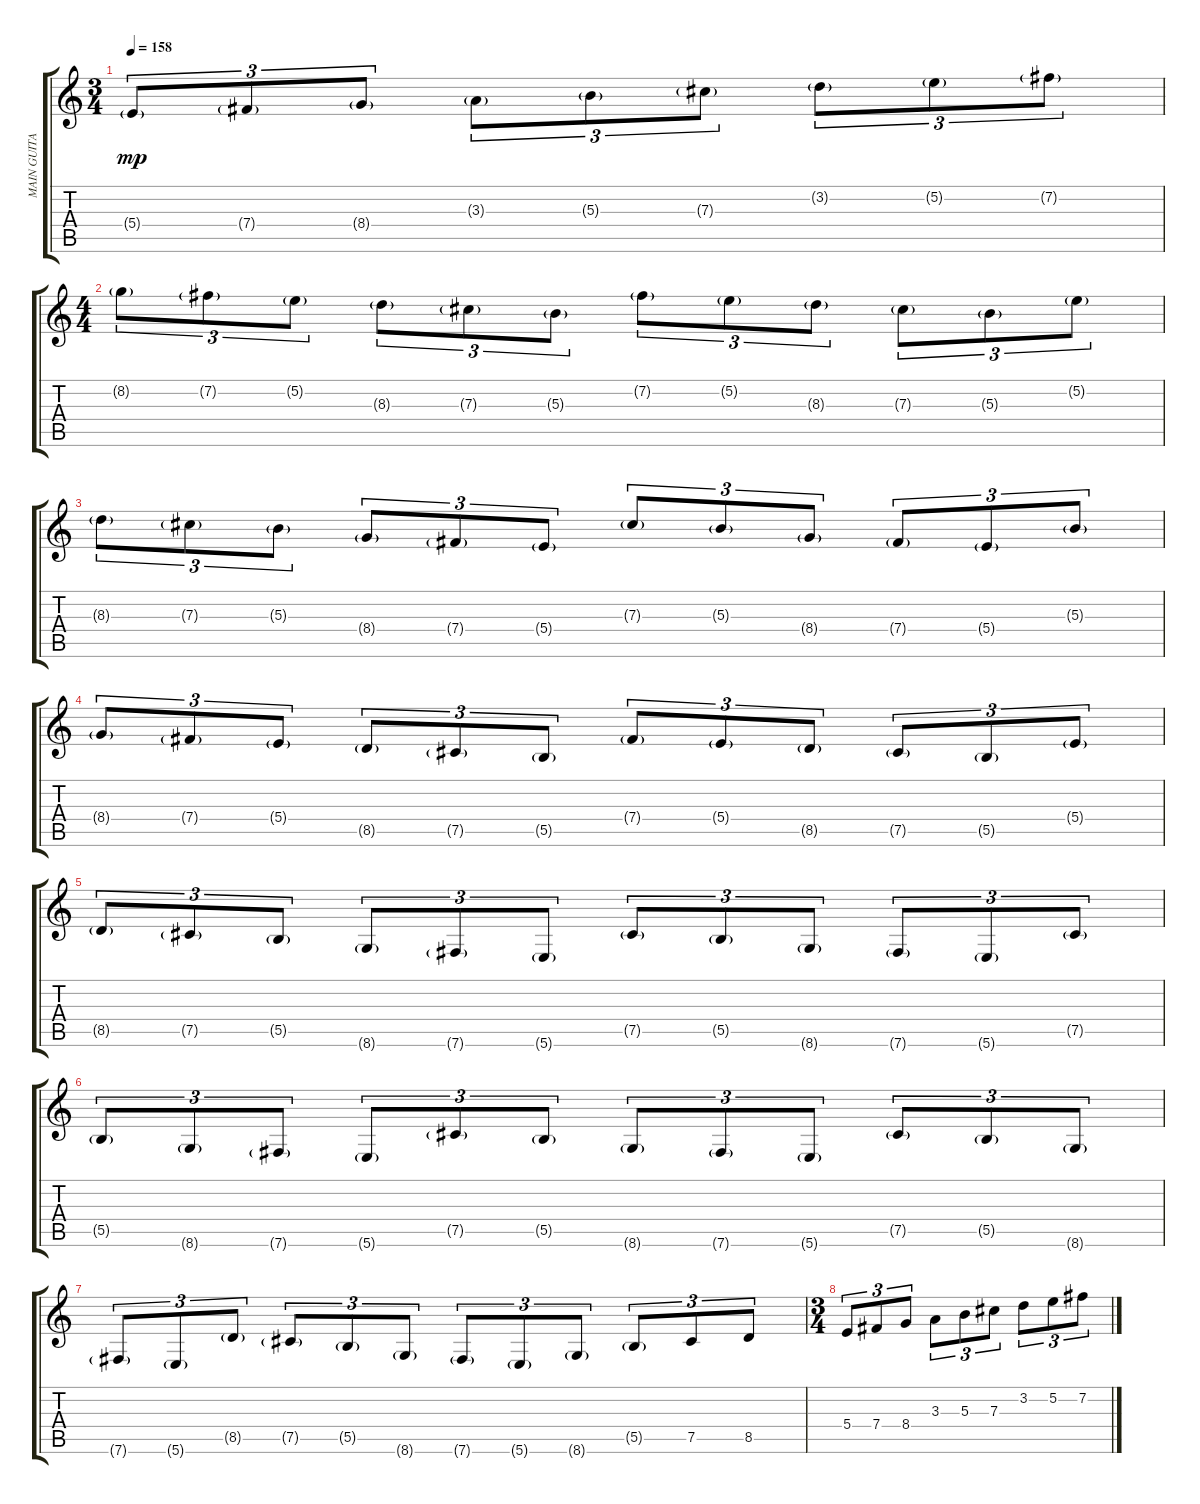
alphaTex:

\track ("MAIN GUITAR" "MAIN GUITA") {instrument distortionguitar}
\staff {score tabs}
\tuning (Eb4 B3 Gb3 B2 Gb2 B1) {hide}
\ts (3 4)
\tempo 158
\clef g2
\ks c
5.4{g}.8{tu (3 2) dy mp} 7.4{g}.8{tu (3 2)} 8.4{g}.8{tu (3 2)} 3.3{g}.8{tu (3 2)} 5.3{g}.8{tu (3 2)} 7.3{g}.8{tu (3 2)} 3.2{g}.8{tu (3 2)} 5.2{g}.8{tu (3 2)} 7.2{g}.8{tu (3 2)} |
\ts (4 4)
8.2{g}.8{tu (3 2)} 7.2{g}.8{tu (3 2)} 5.2{g}.8{tu (3 2)} 8.3{g}.8{tu (3 2)} 7.3{g}.8{tu (3 2)} 5.3{g}.8{tu (3 2)} 7.2{g}.8{tu (3 2)} 5.2{g}.8{tu (3 2)} 8.3{g}.8{tu (3 2)} 7.3{g}.8{tu (3 2)} 5.3{g}.8{tu (3 2)} 5.2{g}.8{tu (3 2)} |
8.3{g}.8{tu (3 2)} 7.3{g}.8{tu (3 2)} 5.3{g}.8{tu (3 2)} 8.4{g}.8{tu (3 2)} 7.4{g}.8{tu (3 2)} 5.4{g}.8{tu (3 2)} 7.3{g}.8{tu (3 2)} 5.3{g}.8{tu (3 2)} 8.4{g}.8{tu (3 2)} 7.4{g}.8{tu (3 2)} 5.4{g}.8{tu (3 2)} 5.3{g}.8{tu (3 2)} |
8.4{g}.8{tu (3 2)} 7.4{g}.8{tu (3 2)} 5.4{g}.8{tu (3 2)} 8.5{g}.8{tu (3 2)} 7.5{g}.8{tu (3 2)} 5.5{g}.8{tu (3 2)} 7.4{g}.8{tu (3 2)} 5.4{g}.8{tu (3 2)} 8.5{g}.8{tu (3 2)} 7.5{g}.8{tu (3 2)} 5.5{g}.8{tu (3 2)} 5.4{g}.8{tu (3 2)} |
8.5{g}.8{tu (3 2)} 7.5{g}.8{tu (3 2)} 5.5{g}.8{tu (3 2)} 8.6{g}.8{tu (3 2)} 7.6{g}.8{tu (3 2)} 5.6{g}.8{tu (3 2)} 7.5{g}.8{tu (3 2)} 5.5{g}.8{tu (3 2)} 8.6{g}.8{tu (3 2)} 7.6{g}.8{tu (3 2)} 5.6{g}.8{tu (3 2)} 7.5{g}.8{tu (3 2)} |
5.5{g}.8{tu (3 2)} 8.6{g}.8{tu (3 2)} 7.6{g}.8{tu (3 2)} 5.6{g}.8{tu (3 2)} 7.5{g}.8{tu (3 2)} 5.5{g}.8{tu (3 2)} 8.6{g}.8{tu (3 2)} 7.6{g}.8{tu (3 2)} 5.6{g}.8{tu (3 2)} 7.5{g}.8{tu (3 2)} 5.5{g}.8{tu (3 2)} 8.6{g}.8{tu (3 2)} |
7.6{g}.8{tu (3 2)} 5.6{g}.8{tu (3 2)} 8.5{g}.8{tu (3 2)} 7.5{g}.8{tu (3 2)} 5.5{g}.8{tu (3 2)} 8.6{g}.8{tu (3 2)} 7.6{g}.8{tu (3 2)} 5.6{g}.8{tu (3 2)} 8.6{g}.8{tu (3 2)} 5.5{g}.8{tu (3 2)} 7.5.8{tu (3 2)} 8.5.8{tu (3 2)} |
\ts (3 4)
5.4.8{tu (3 2)} 7.4.8{tu (3 2)} 8.4.8{tu (3 2)} 3.3.8{tu (3 2)} 5.3.8{tu (3 2)} 7.3.8{tu (3 2)} 3.2.8{tu (3 2)} 5.2.8{tu (3 2)} 7.2.8{tu (3 2)}
